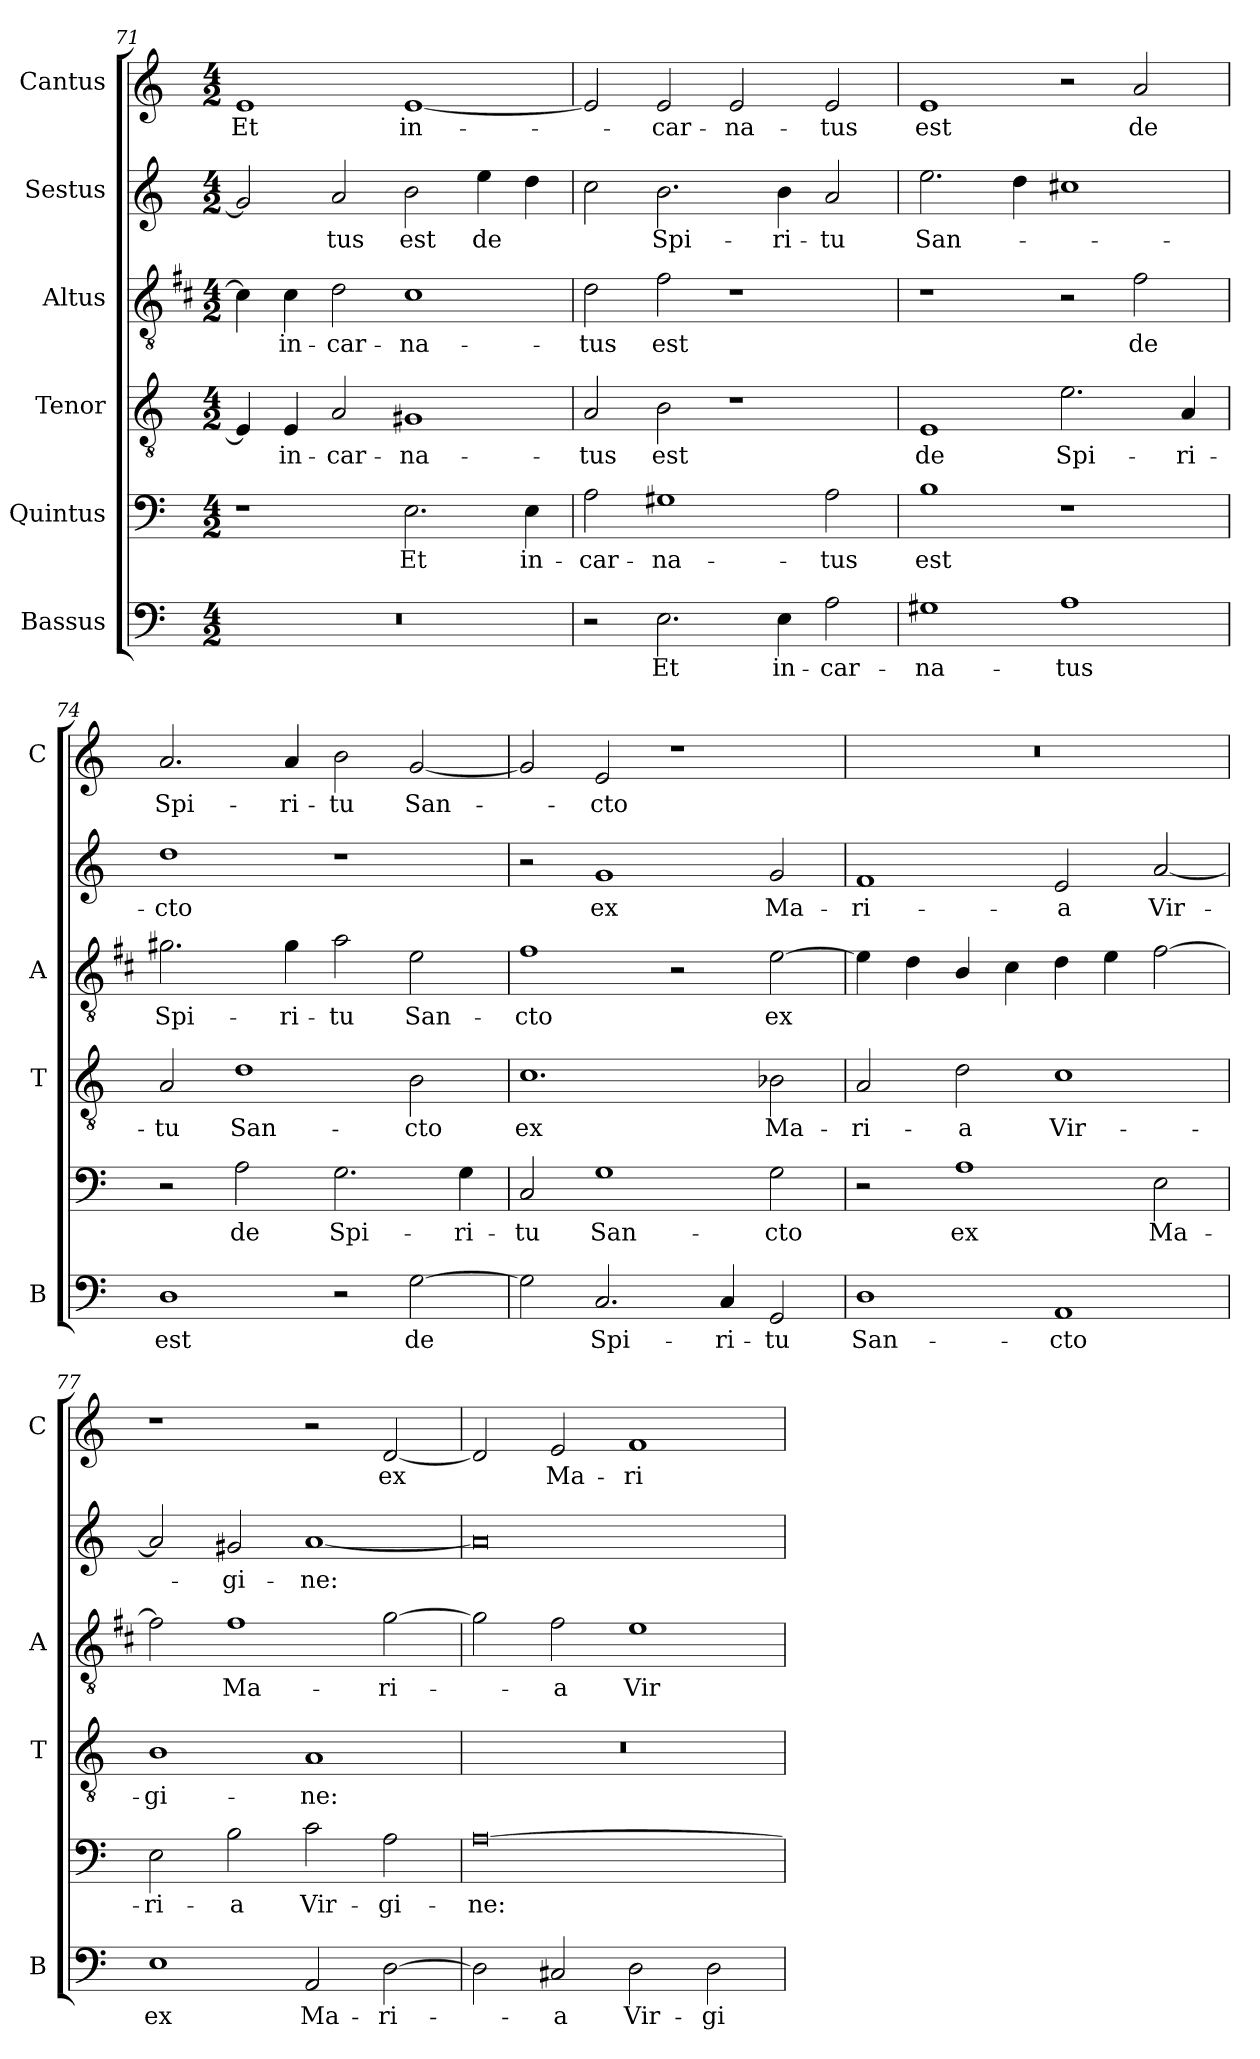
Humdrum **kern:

**kern	**text	**kern	**text	**kern	**text	**kern	**text	**kern	**text	**kern	**text
*part6	*part6	*part5	*part5	*part4	*part4	*part3	*part3	*part2	*part2	*part1	*part1
*staff6	*staff6	*staff5	*staff5	*staff4	*staff4	*staff3	*staff3	*staff2	*staff2	*staff1	*staff1
*I"Bassus	*	*I"Quintus	*	*I"Tenor	*	*I"Altus	*	*I"Sestus	*	*I"Cantus	*
*I'B	*	*	*	*I'T	*	*I'A	*	*	*	*I'C	*
*clefF4	*	*clefF4	*	*clefGv2	*	*clefGv2	*	*clefG2	*	*clefG2	*
*	*	*	*	*	*	*ITrd1c2	*	*	*	*	*
*k[]	*	*k[]	*	*k[]	*	*k[]	*	*k[]	*	*k[]	*
*C:	*	*C:	*	*C:	*	*C:	*	*C:	*	*C:	*
*M4/2	*	*M4/2	*	*M4/2	*	*M4/2	*	*M4/2	*	*M4/2	*
=71	=71	=71	=71	=71	=71	=71	=71	=71	=71	=71	=71
!	!	!	!	!	!	!	!	!	!	!	!LO:LY:b
0r	.	1r	.	4E/]	.	4B\]	.	2g#/]	.	1e	Et
!	!	!	!	!	!LO:LY:b	!	!LO:LY:b	!	!	!	!
.	.	.	.	4E/	in-	4B\	in-	.	.	.	.
!	!	!	!	!	!LO:LY:b	!	!LO:LY:b	!	!LO:LY:b	!	!
.	.	.	.	2A/	-car-	2c\	-car-	2a/	-tus	.	.
!	!	!	!LO:LY:b	!	!LO:LY:b	!	!LO:LY:b	!	!LO:LY:b	!	!LO:LY:b
.	.	2.E\	Et	1G#X	-na-	1B	-na-	2b\	est	[1e	in-
!	!	!	!	!	!	!	!	!	!LO:LY:b	!	!
.	.	.	.	.	.	.	.	4ee\	de	.	.
!	!	!	!LO:LY:b	!	!	!	!	!	!	!	!
.	.	4E\	in-	.	.	.	.	4dd\	.	.	.
!!LO:LB:g=z
=72	=72	=72	=72	=72	=72	=72	=72	=72	=72	=72	=72
!	!	!	!LO:LY:b	!	!LO:LY:b	!	!LO:LY:b	!	!	!	!
2r	.	2A\	-car-	2A/	-tus	2c\	-tus	2cc\	.	2e/]	.
!	!LO:LY:b	!	!LO:LY:b	!	!LO:LY:b	!	!LO:LY:b	!	!LO:LY:b	!	!LO:LY:b
2.E\	Et	1G#X	-na-	2B\	est	2e\	est	2.b\	Spi-	2e/	-car-
!	!	!	!	!	!	!	!	!	!	!	!LO:LY:b
.	.	.	.	1r	.	1r	.	.	.	2e/	-na-
!	!LO:LY:b	!	!	!	!	!	!	!	!LO:LY:b	!	!
4E\	in-	.	.	.	.	.	.	4b\	-ri-	.	.
!	!LO:LY:b	!	!LO:LY:b	!	!	!	!	!	!LO:LY:b	!	!LO:LY:b
2A\	-car-	2A\	-tus	.	.	.	.	2a/	-tu	2e/	-tus
=73	=73	=73	=73	=73	=73	=73	=73	=73	=73	=73	=73
!	!LO:LY:b	!	!LO:LY:b	!	!LO:LY:b	!	!	!	!LO:LY:b	!	!LO:LY:b
1G#X	-na-	1B	est	1E	de	1r	.	2.ee\	San-	1e	est
.	.	.	.	.	.	.	.	4dd\	.	.	.
!	!LO:LY:b	!	!	!	!LO:LY:b	!	!	!	!	!	!
1A	-tus	1r	.	2.e\	Spi-	2r	.	1cc#X	.	2r	.
!	!	!	!	!	!	!	!LO:LY:b	!	!	!	!LO:LY:b
.	.	.	.	.	.	2e\	de	.	.	2a/	de
!	!	!	!	!	!LO:LY:b	!	!	!	!	!	!
.	.	.	.	4A/	-ri-	.	.	.	.	.	.
=74	=74	=74	=74	=74	=74	=74	=74	=74	=74	=74	=74
!	!LO:LY:b	!	!	!	!LO:LY:b	!	!LO:LY:b	!	!LO:LY:b	!	!LO:LY:b
1D	est	2r	.	2A/	-tu	2.f#X\	Spi-	1dd	-cto	2.a/	Spi-
!	!	!	!LO:LY:b	!	!LO:LY:b	!	!	!	!	!	!
.	.	2A\	de	1d	San-	.	.	.	.	.	.
!	!	!	!	!	!	!	!LO:LY:b	!	!	!	!LO:LY:b
.	.	.	.	.	.	4f#\	-ri-	.	.	4a/	-ri-
!	!	!	!LO:LY:b	!	!	!	!LO:LY:b	!	!	!	!LO:LY:b
2r	.	2.G\	Spi-	.	.	2g\	-tu	1r	.	2b\	-tu
!	!LO:LY:b	!	!	!	!LO:LY:b	!	!LO:LY:b	!	!	!	!LO:LY:b
[2G\	de	.	.	2B\	-cto	2d\	San-	.	.	[2g/	San-
!	!	!	!LO:LY:b	!	!	!	!	!	!	!	!
.	.	4G\	-ri-	.	.	.	.	.	.	.	.
=75	=75	=75	=75	=75	=75	=75	=75	=75	=75	=75	=75
!	!	!	!LO:LY:b	!	!LO:LY:b	!	!LO:LY:b	!	!	!	!
2G\]	.	2C/	-tu	1.c	ex	1e	-cto	2r	.	2g/]	.
!	!LO:LY:b	!	!LO:LY:b	!	!	!	!	!	!LO:LY:b	!	!LO:LY:b
2.C/	Spi-	1G	San-	.	.	.	.	1g	ex	2e/	-cto
.	.	.	.	.	.	2r	.	.	.	1r	.
!	!LO:LY:b	!	!	!	!	!	!	!	!	!	!
4C/	-ri-	.	.	.	.	.	.	.	.	.	.
!	!LO:LY:b	!	!LO:LY:b	!	!LO:LY:b	!	!LO:LY:b	!	!LO:LY:b	!	!
2GG/	-tu	2G\	-cto	2B-X\	Ma-	[2d\	ex	2g/	Ma-	.	.
=76	=76	=76	=76	=76	=76	=76	=76	=76	=76	=76	=76
!	!LO:LY:b	!	!	!	!LO:LY:b	!	!	!	!LO:LY:b	!	!
1D	San-	2r	.	2A/	-ri-	4d\]	.	1f	-ri-	0r	.
.	.	.	.	.	.	4c\	.	.	.	.	.
!	!	!	!LO:LY:b	!	!LO:LY:b	!	!	!	!	!	!
.	.	1A	ex	2d\	-a	4A/	.	.	.	.	.
.	.	.	.	.	.	4B\	.	.	.	.	.
!	!LO:LY:b	!	!	!	!LO:LY:b	!	!	!	!LO:LY:b	!	!
1AA	-cto	.	.	1c	Vir-	4c\	.	2e/	-a	.	.
.	.	.	.	.	.	4d\	.	.	.	.	.
!	!	!	!LO:LY:b	!	!	!	!	!	!LO:LY:b	!	!
.	.	2E\	Ma-	.	.	[2e\	.	[2a/	Vir-	.	.
=77	=77	=77	=77	=77	=77	=77	=77	=77	=77	=77	=77
!	!LO:LY:b	!	!LO:LY:b	!	!LO:LY:b	!	!	!	!	!	!
1E	ex	2E\	-ri-	1B	-gi-	2e\]	.	2a/]	.	1r	.
!	!	!	!LO:LY:b	!	!	!	!LO:LY:b	!	!LO:LY:b	!	!
.	.	2B\	-a	.	.	1e	Ma-	2g#X/	-gi-	.	.
!	!LO:LY:b	!	!LO:LY:b	!	!LO:LY:b	!	!	!	!LO:LY:b	!	!
2AA/	Ma-	2c\	Vir-	1A	-ne:	.	.	[1a	-ne:	2r	.
!	!LO:LY:b	!	!LO:LY:b	!	!	!	!LO:LY:b	!	!	!	!LO:LY:b
[2D\	-ri-	2A\	-gi-	.	.	[2f\	-ri-	.	.	[2d/	ex
!!LO:LB:g=z
=78	=78	=78	=78	=78	=78	=78	=78	=78	=78	=78	=78
!	!	!	!LO:LY:b	!	!	!	!	!	!	!	!
2D\]	.	[0A	-ne:	0r	.	2f\]	.	0a]	.	2d/]	.
!	!LO:LY:b	!	!	!	!	!	!LO:LY:b	!	!	!	!LO:LY:b
2C#X/	-a	.	.	.	.	2e\	-a	.	.	2e/	Ma-
!	!LO:LY:b	!	!	!	!	!	!LO:LY:b	!	!	!	!LO:LY:b
2D\	Vir-	.	.	.	.	1d	Vir-	.	.	1f	-ri-
!	!LO:LY:b	!	!	!	!	!	!	!	!	!	!
2D\	-gi-	.	.	.	.	.	.	.	.	.	.
=	=	=	=	=	=	=	=	=	=	=	=
*-	*-	*-	*-	*-	*-	*-	*-	*-	*-	*-	*-
